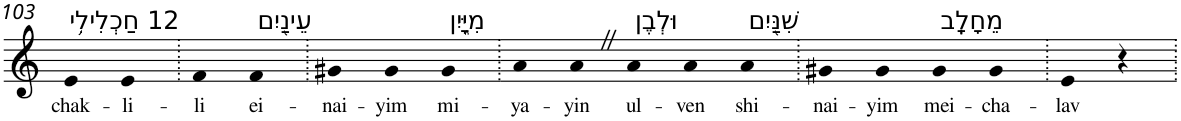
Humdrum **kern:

**kern	**text
*part1	*part1
*staff1	*staff1
*I"Piano	*
*I'Pno	*
!!LO:PB:g=z
*clefG2	*
*k[]	*
=103	=103
!LO:TX:a:t=12 חַכְלִילִ֥י	!
!	!LO:LY:b
4e	chak-
!	!LO:LY:b
4e	-li-
=104.	=104.
!	!LO:LY:b
4f	-li
!LO:TX:a:t=עֵינַ֖יִם	!
!	!LO:LY:b
4f	ei-
=105.	=105.
!	!LO:LY:b
4g#X	-nai-
!	!LO:LY:b
4g#	-yim
!LO:TX:a:t=מִיָּ֑יִן	!
!	!LO:LY:b
4g#	mi-
=106.	=106.
!	!LO:LY:b
4a	-ya-
!	!LO:LY:b
4aZ	-yin
!LO:TX:a:t=וּלְבֶן	!
!	!LO:LY:b
4a	ul-
!	!LO:LY:b
4a	-ven
!LO:TX:a:t=שִׁנַּ֖יִם	!
!	!LO:LY:b
4a	shi-
=107.	=107.
!	!LO:LY:b
4g#X	-nai-
!	!LO:LY:b
4g#	-yim
!LO:TX:a:t=מֵחָלָֽב	!
!	!LO:LY:b
4g#	mei-
!	!LO:LY:b
4g#	-cha-
=108.	=108.
!	!LO:LY:b
4e	-lav
4r	.
=.	=.
*-	*-
